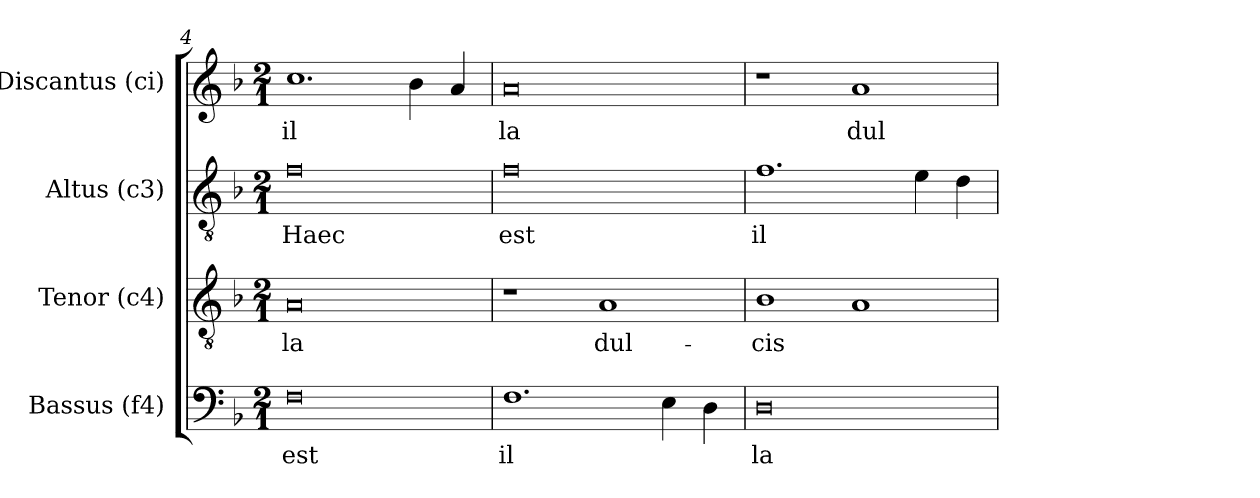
**kern	**text	**kern	**text	**kern	**text	**kern	**text
*part4	*part4	*part3	*part3	*part2	*part2	*part1	*part1
*staff4	*staff4	*staff3	*staff3	*staff2	*staff2	*staff1	*staff1
*I"Bassus (f4)	*	*I"Tenor (c4)	*	*I"Altus (c3)	*	*I"Discantus (ci)	*
*I'B.	*	*I'T.	*	*I'A.	*	*I'D.	*
*clefF4	*	*clefGv2	*	*clefGv2	*	*clefG2	*
*k[b-]	*	*k[b-]	*	*k[b-]	*	*k[b-]	*
*F:	*	*F:	*	*F:	*	*F:	*
*M2/1	*	*M2/1	*	*M2/1	*	*M2/1	*
=4	=4	=4	=4	=4	=4	=4	=4
!	!LO:LY:b:cj	!	!LO:LY:b:cj	!	!LO:LY:b:cj	!	!LO:LY:b:cj
0F	est	0A	-la	0f	Haec	1.cc	il-
!	!	!	!	!	!	!	!LO:LY:b:cj
.	.	.	.	.	.	4b-\	--
!	!	!	!	!	!	!	!LO:LY:b:cj
.	.	.	.	.	.	4a/	--
=5	=5	=5	=5	=5	=5	=5	=5
!	!LO:LY:b:cj	!	!	!	!LO:LY:b:cj	!	!LO:LY:b:cj
1.F	il-	1r	.	0f	est	0a	-la
!	!	!	!LO:LY:b:cj	!	!	!	!
.	.	1A	dul-	.	.	.	.
!	!LO:LY:b:cj	!	!	!	!	!	!
4E\	--	.	.	.	.	.	.
!	!LO:LY:b:cj	!	!	!	!	!	!
4D\	--	.	.	.	.	.	.
=6	=6	=6	=6	=6	=6	=6	=6
!	!LO:LY:b:cj	!	!LO:LY:b:cj	!	!LO:LY:b:cj	!	!
0D	-la	1B-	-cis	1.f	il-	1r	.
!	!	!	!LO:LY:b:cj	!	!	!	!LO:LY:b:cj
.	.	1A	.	.	.	1a	dul-
!	!	!	!	!	!LO:LY:b:cj	!	!
.	.	.	.	4e\	--	.	.
!	!	!	!	!	!LO:LY:b:cj	!	!
.	.	.	.	4d\	--	.	.
=	=	=	=	=	=	=	=
*-	*-	*-	*-	*-	*-	*-	*-
